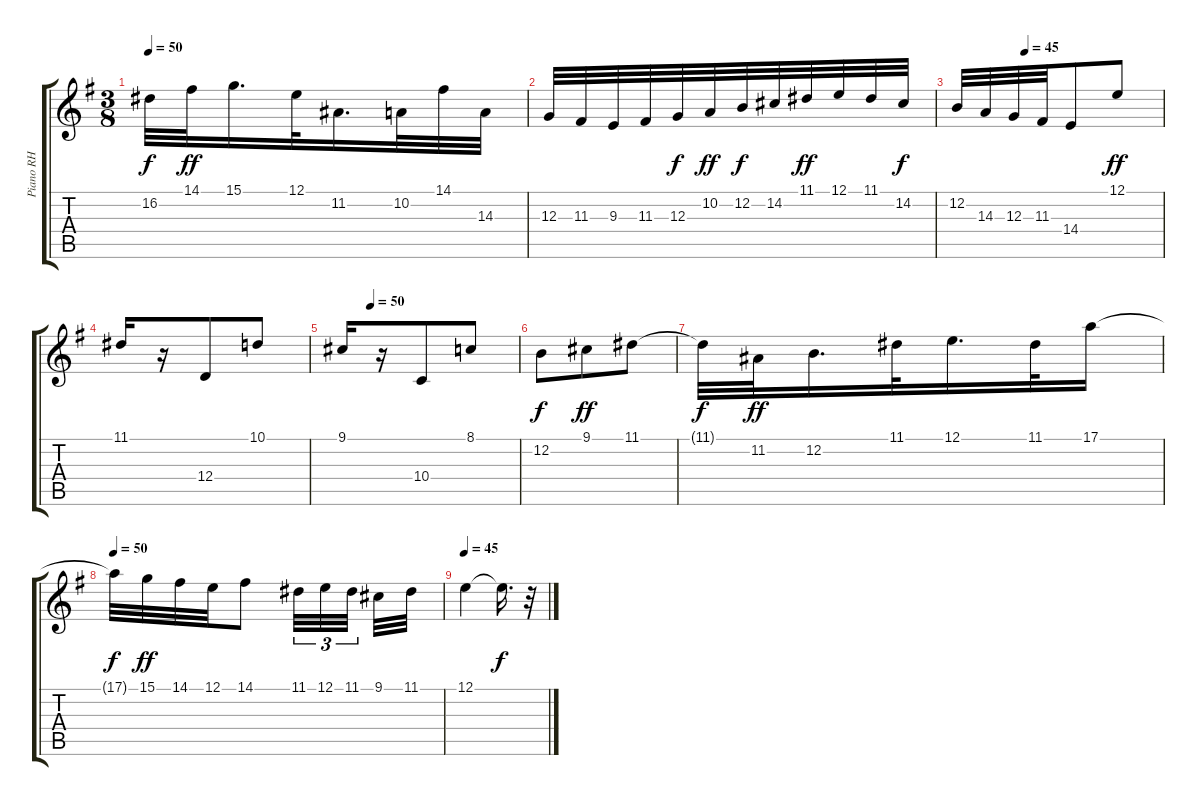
\track ("Piano RH" "Piano RH") {instrument acousticgrandpiano}
\staff {score tabs}
\tuning (E4 B3 G3 D3 A2 E2) {hide}
\ts (3 8)
\tempo 50
\clef g2
\ks eminor
16.2.32{dy f} 14.1.32{dy ff} 15.1.16{d} 12.1.32 11.2.16{d} 10.2.32 14.1.32 14.3.32 |
12.3.32 11.3.32 9.3.32 11.3.32 12.3.32{dy f} 10.2.32{dy ff} 12.2.32{dy f} 14.2.32 11.1.32{dy ff} 12.1.32 11.1.32 14.2.32{dy f} |
\tempo (45 0.3333333333333333)
12.2.32 14.3.32 12.3.32 11.3.32 14.4.8 12.1.8{dy ff} |
11.1.16 r.16 12.4.8 10.1.8 |
\tempo (50 0.16666666666666666)
9.1.16 r.16 10.4.8 8.1.8 |
12.2.8{dy f} 9.1.8{dy ff} 11.1.8 |
11.1{t}.32{dy f} 11.2.32{dy ff} 12.2.16{d} 11.1.32 12.1.16{d} 11.1.32 17.1.16 |
\tempo 50
17.1{t}.32{dy f} 15.1.32{dy ff} 14.1.32 12.1.32 14.1.8 11.1.32{tu (3 2)} 12.1.32{tu (3 2)} 11.1.32{tu (3 2) beam splitsecondary} 9.1.32 11.1.32 |
\tempo 45
12.1.4 12.1{t}.16{d dy f} r.32
